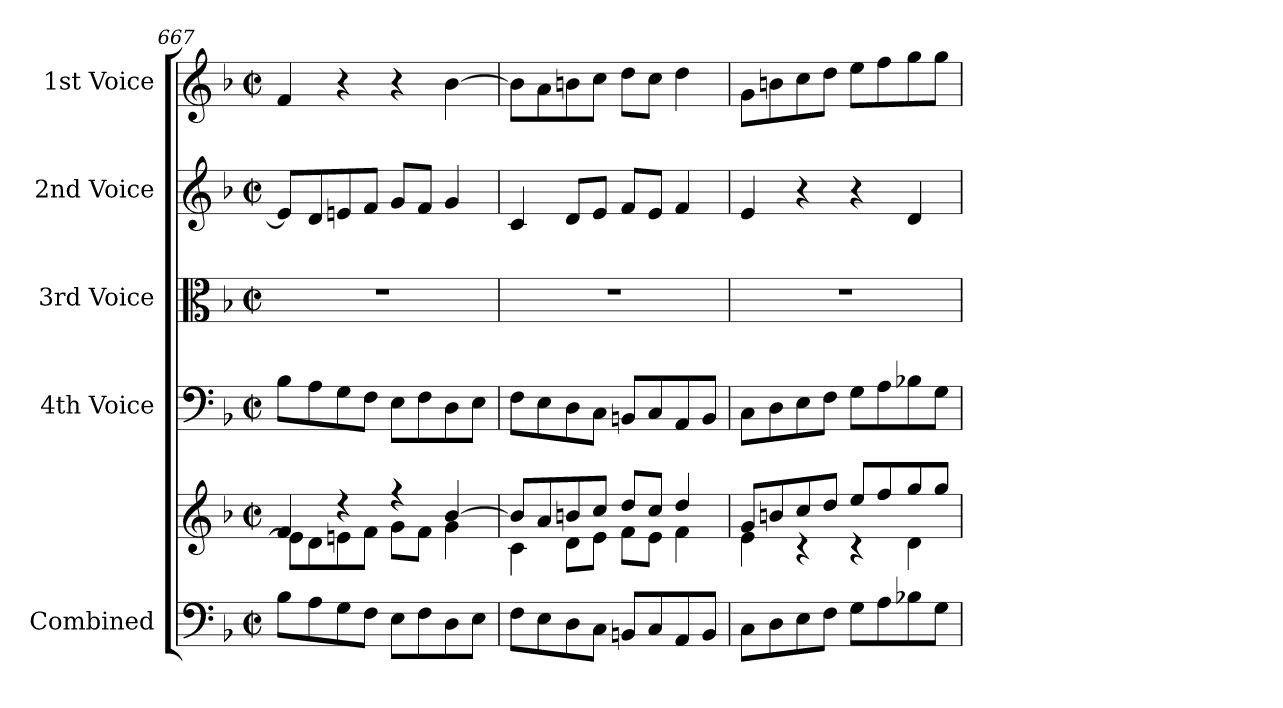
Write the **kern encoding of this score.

**kern	**kern	**kern	**kern	**kern	**kern
*part5	*part5	*part4	*part3	*part2	*part1
*staff6	*staff5	*staff4	*staff3	*staff2	*staff1
*I"Combined	*	*I"4th Voice	*I"3rd Voice	*I"2nd Voice	*I"1st Voice
!!LO:LB:g=z
*clefF4	*clefG2	*clefF4	*clefC3	*clefG2	*clefG2
*k[b-]	*k[b-]	*k[b-]	*k[b-]	*k[b-]	*k[b-]
*M2/2	*M2/2	*M2/2	*M2/2	*M2/2	*M2/2
*met(c|)	*met(c|)	*met(c|)	*met(c|)	*met(c|)	*met(c|)
=667	=667	=667	=667	=667	=667
*	*^	*	*	*	*
8B-\L	4f/	8e-\L]	8B-\L	1r	8e-/L]	4f/
8A\	.	8d\	8A\	.	8d/	.
8G\	4r	8en\	8G\	.	8en/	4r
8F\J	.	8f\J	8F\J	.	8f/J	.
8E\L	4r	8g\L	8E\L	.	8g/L	4r
8F\	.	8f\J	8F\	.	8f/J	.
8D\	[4b-/	4g\	8D\	.	4g/	[4b-\
8E\J	.	.	8E\J	.	.	.
=668	=668	=668	=668	=668	=668	=668
8F\L	8b-/L]	4c\	8F\L	1r	4c/	8b-\L]
8E\	8a/	.	8E\	.	.	8a\
8D\	8bn/	8d\L	8D\	.	8d/L	8bn\
8C\J	8cc/J	8e\J	8C\J	.	8e/J	8cc\J
8BBn/L	8dd/L	8f\L	8BBn/L	.	8f/L	8dd\L
8C/	8cc/J	8e\J	8C/	.	8e/J	8cc\J
8AA/	4dd/	4f\	8AA/	.	4f/	4dd\
8BB/J	.	.	8BB/J	.	.	.
=669	=669	=669	=669	=669	=669	=669
8C\L	8g/L	4e\	8C\L	1r	4e/	8g\L
8D\	8bn/	.	8D\	.	.	8bn\
8E\	8cc/	4r	8E\	.	4r	8cc\
8F\J	8dd/J	.	8F\J	.	.	8dd\J
8G\L	8ee/L	4r	8G\L	.	4r	8ee\L
8A\	8ff/	.	8A\	.	.	8ff\
8B-X\	8gg/	4d\	8B-X\	.	4d/	8gg\
8G\J	8gg/J	.	8G\J	.	.	8gg\J
*	*v	*v	*	*	*	*
=	=	=	=	=	=
*-	*-	*-	*-	*-	*-
